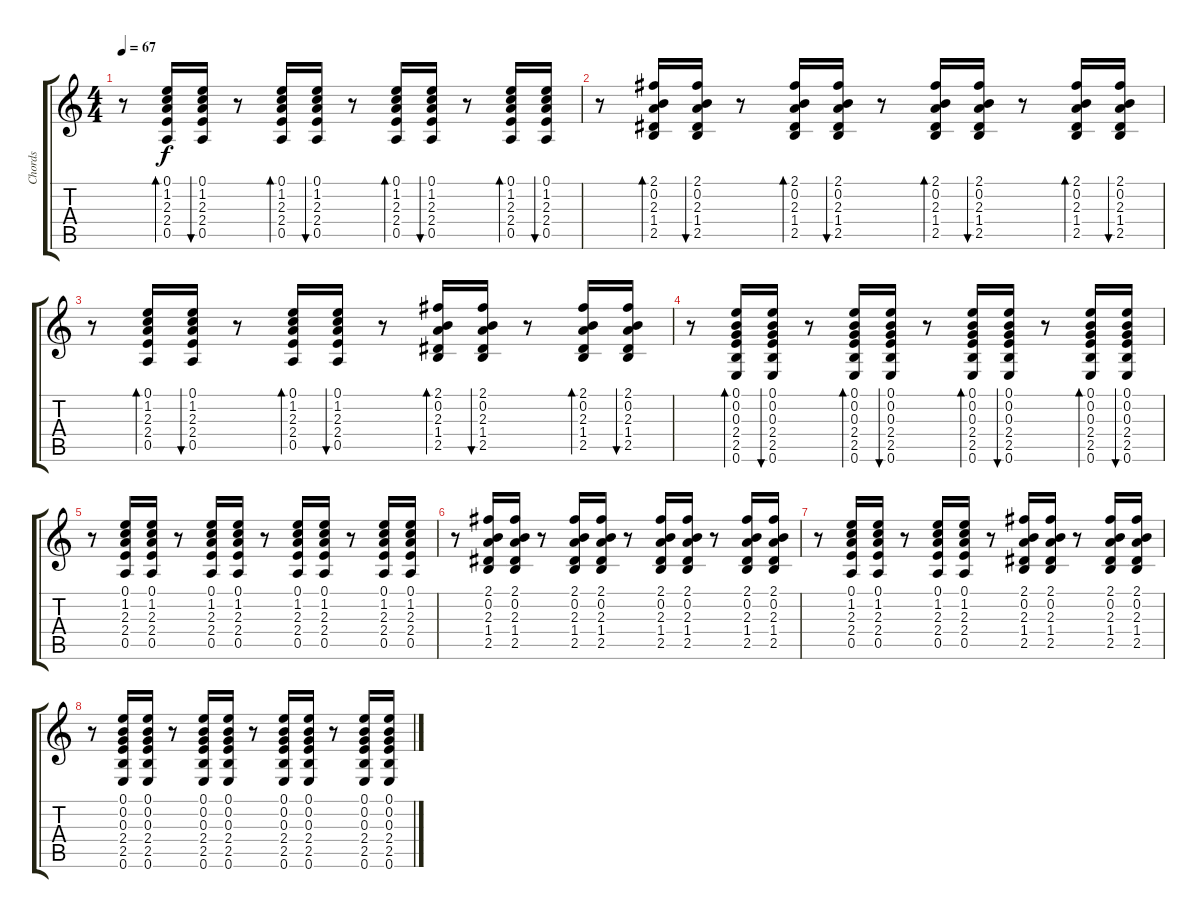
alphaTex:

\track ("Chords" "Chords") {instrument acousticguitarnylon}
\staff {score tabs}
\tuning (E4 B3 G3 D3 A2 E2) {hide}
\ts (4 4)
\tempo 67
\clef g2
\ks c
r.8{dy f} (0.1 1.2 2.3 2.4 0.5).16{bd 30} (0.1 1.2 2.3 2.4 0.5).16{bu 30} r.8 (0.1 1.2 2.3 2.4 0.5).16{bd 30} (0.1 1.2 2.3 2.4 0.5).16{bu 30} r.8 (0.1 1.2 2.3 2.4 0.5).16{bd 30} (0.1 1.2 2.3 2.4 0.5).16{bu 30} r.8 (0.1 1.2 2.3 2.4 0.5).16{bd 30} (0.1 1.2 2.3 2.4 0.5).16{bu 30} |
r.8 (2.1 0.2 2.3 1.4 2.5).16{bd 30} (2.1 0.2 2.3 1.4 2.5).16{bu 30} r.8 (2.1 0.2 2.3 1.4 2.5).16{bd 30} (2.1 0.2 2.3 1.4 2.5).16{bu 30} r.8 (2.1 0.2 2.3 1.4 2.5).16{bd 30} (2.1 0.2 2.3 1.4 2.5).16{bu 30} r.8 (2.1 0.2 2.3 1.4 2.5).16{bd 30} (2.1 0.2 2.3 1.4 2.5).16{bu 30} |
r.8 (0.1 1.2 2.3 2.4 0.5).16{bd 30} (0.1 1.2 2.3 2.4 0.5).16{bu 30} r.8 (0.1 1.2 2.3 2.4 0.5).16{bd 30} (0.1 1.2 2.3 2.4 0.5).16{bu 30} r.8 (2.1 0.2 2.3 1.4 2.5).16{bd 30} (2.1 0.2 2.3 1.4 2.5).16{bu 30} r.8 (2.1 0.2 2.3 1.4 2.5).16{bd 30} (2.1 0.2 2.3 1.4 2.5).16{bu 30} |
r.8 (0.1 0.2 0.3 2.4 2.5 0.6).16{bd 30} (0.1 0.2 0.3 2.4 2.5 0.6).16{bu 30} r.8 (0.1 0.2 0.3 2.4 2.5 0.6).16{bd 30} (0.1 0.2 0.3 2.4 2.5 0.6).16{bu 30} r.8 (0.1 0.2 0.3 2.4 2.5 0.6).16{bd 30} (0.1 0.2 0.3 2.4 2.5 0.6).16{bu 30} r.8 (0.1 0.2 0.3 2.4 2.5 0.6).16{bd 30} (0.1 0.2 0.3 2.4 2.5 0.6).16{bu 30} |
r.8 (0.1 1.2 2.3 2.4 0.5).16 (0.1 1.2 2.3 2.4 0.5).16 r.8 (0.1 1.2 2.3 2.4 0.5).16 (0.1 1.2 2.3 2.4 0.5).16 r.8 (0.1 1.2 2.3 2.4 0.5).16 (0.1 1.2 2.3 2.4 0.5).16 r.8 (0.1 1.2 2.3 2.4 0.5).16 (0.1 1.2 2.3 2.4 0.5).16 |
r.8 (2.1 0.2 2.3 1.4 2.5).16 (2.1 0.2 2.3 1.4 2.5).16 r.8 (2.1 0.2 2.3 1.4 2.5).16 (2.1 0.2 2.3 1.4 2.5).16 r.8 (2.1 0.2 2.3 1.4 2.5).16 (2.1 0.2 2.3 1.4 2.5).16 r.8 (2.1 0.2 2.3 1.4 2.5).16 (2.1 0.2 2.3 1.4 2.5).16 |
r.8 (0.1 1.2 2.3 2.4 0.5).16 (0.1 1.2 2.3 2.4 0.5).16 r.8 (0.1 1.2 2.3 2.4 0.5).16 (0.1 1.2 2.3 2.4 0.5).16 r.8 (2.1 0.2 2.3 1.4 2.5).16 (2.1 0.2 2.3 1.4 2.5).16 r.8 (2.1 0.2 2.3 1.4 2.5).16 (2.1 0.2 2.3 1.4 2.5).16 |
r.8 (0.1 0.2 0.3 2.4 2.5 0.6).16 (0.1 0.2 0.3 2.4 2.5 0.6).16 r.8 (0.1 0.2 0.3 2.4 2.5 0.6).16 (0.1 0.2 0.3 2.4 2.5 0.6).16 r.8 (0.1 0.2 0.3 2.4 2.5 0.6).16 (0.1 0.2 0.3 2.4 2.5 0.6).16 r.8 (0.1 0.2 0.3 2.4 2.5 0.6).16 (0.1 0.2 0.3 2.4 2.5 0.6).16
